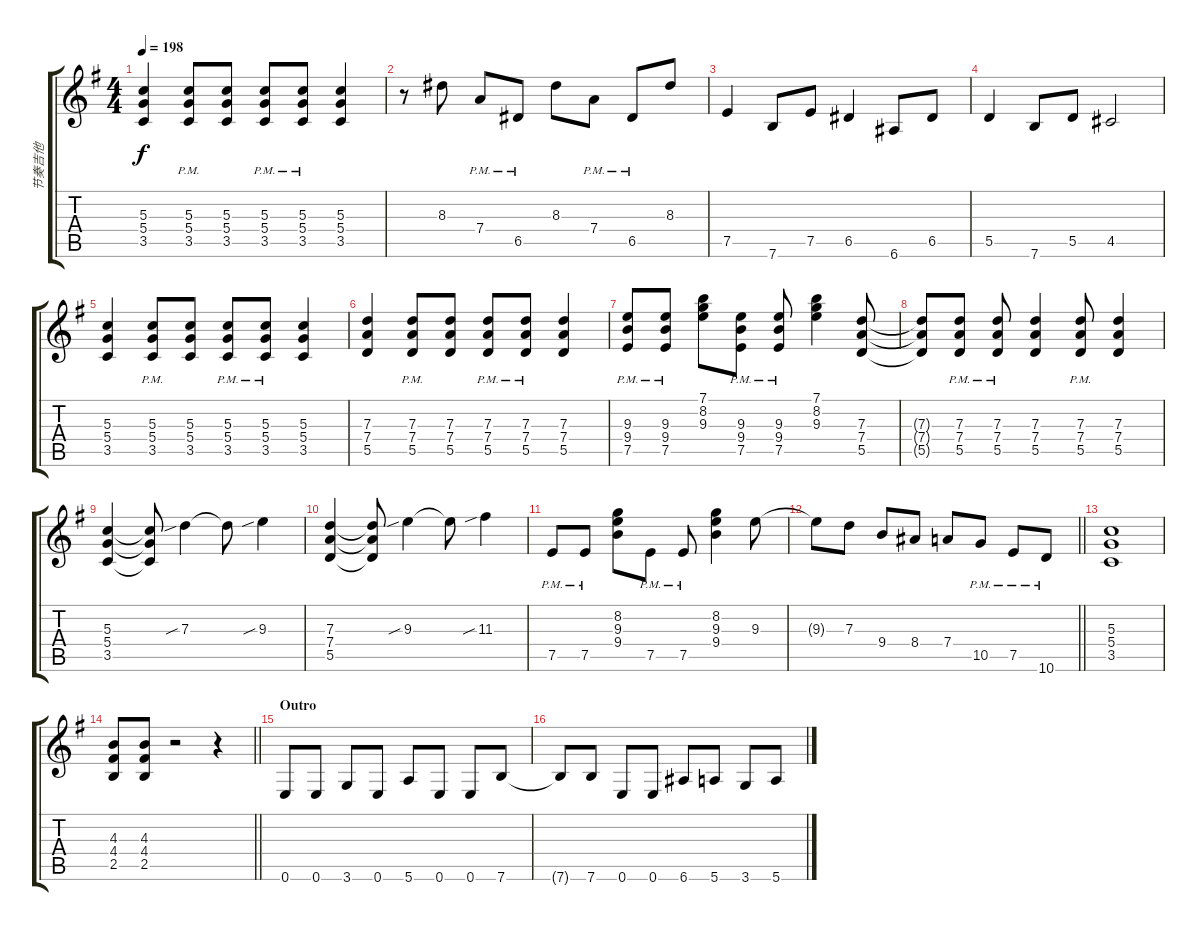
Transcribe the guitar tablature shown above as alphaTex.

\track ("节奏吉他" "节奏吉他") {instrument overdrivenguitar}
\staff {score tabs}
\tuning (E4 B3 G3 D3 A2 E2) {hide}
\ts (4 4)
\tempo 198
\clef g2
\ks g
(5.3 5.4 3.5).4{dy f} (5.3{pm} 5.4{pm} 3.5{pm}).8 (5.3 5.4 3.5).8 (5.3{pm} 5.4{pm} 3.5{pm}).8 (5.3{pm} 5.4{pm} 3.5{pm}).8 (5.3 5.4 3.5).4 |
r.8 8.3.8 7.4{pm}.8 6.5{pm}.8 8.3.8 7.4{pm}.8 6.5{pm}.8 8.3.8 |
7.5.4 7.6.8 7.5.8 6.5.4 6.6.8 6.5.8 |
5.5.4 7.6.8 5.5.8 4.5.2 |
(5.3 5.4 3.5).4 (5.3{pm} 5.4{pm} 3.5{pm}).8 (5.3 5.4 3.5).8 (5.3{pm} 5.4{pm} 3.5{pm}).8 (5.3{pm} 5.4{pm} 3.5{pm}).8 (5.3 5.4 3.5).4 |
(7.3 7.4 5.5).4 (7.3{pm} 7.4{pm} 5.5{pm}).8 (7.3 7.4 5.5).8 (7.3{pm} 7.4{pm} 5.5{pm}).8 (7.3{pm} 7.4{pm} 5.5{pm}).8 (7.3 7.4 5.5).4 |
(9.3{pm} 9.4{pm} 7.5{pm}).8 (9.3{pm} 9.4{pm} 7.5{pm}).8 (7.1 8.2 9.3).8 (9.3{pm} 9.4{pm} 7.5{pm}).8 (9.3{pm} 9.4{pm} 7.5{pm}).8 (7.1 8.2 9.3).4 (7.3 7.4 5.5).8 |
(7.3{t} 7.4{t} 5.5{t}).8 (7.3{pm} 7.4{pm} 5.5{pm}).8 (7.3{pm} 7.4{pm} 5.5{pm}).8 (7.3 7.4 5.5).4 (7.3{pm} 7.4{pm} 5.5{pm}).8 (7.3 7.4 5.5).4 |
(5.3 5.4 3.5).4 (5.3{t} 5.4{t} 3.5{t}).8 7.3{sib}.4 7.3{t}.8 9.3{sib}.4 |
(7.3 7.4 5.5).4 (7.3{t} 7.4{t} 5.5{t}).8 9.3{sib}.4 9.3{t}.8 11.3{sib}.4 |
7.5{pm}.8 7.5{pm}.8 (8.2 9.3 9.4).8 7.5{pm}.8 7.5{pm}.8 (8.2 9.3 9.4).4 9.3.8 |
\barLineRight lightlight
9.3{t}.8 7.3.8 9.4.8 8.4.8 7.4.8 10.5{pm}.8 7.5{pm}.8 10.6{pm}.8 |
(5.3 5.4 3.5).1 |
\barLineRight lightlight
(4.3 4.4 2.5).8 (4.3 4.4 2.5).8 r.2 r.4 |
\section ("" "Outro")
0.6.8 0.6.8 3.6.8 0.6.8 5.6.8 0.6.8 0.6.8 7.6.8 |
7.6{t}.8 7.6.8 0.6.8 0.6.8 6.6.8 5.6.8 3.6.8 5.6.8
